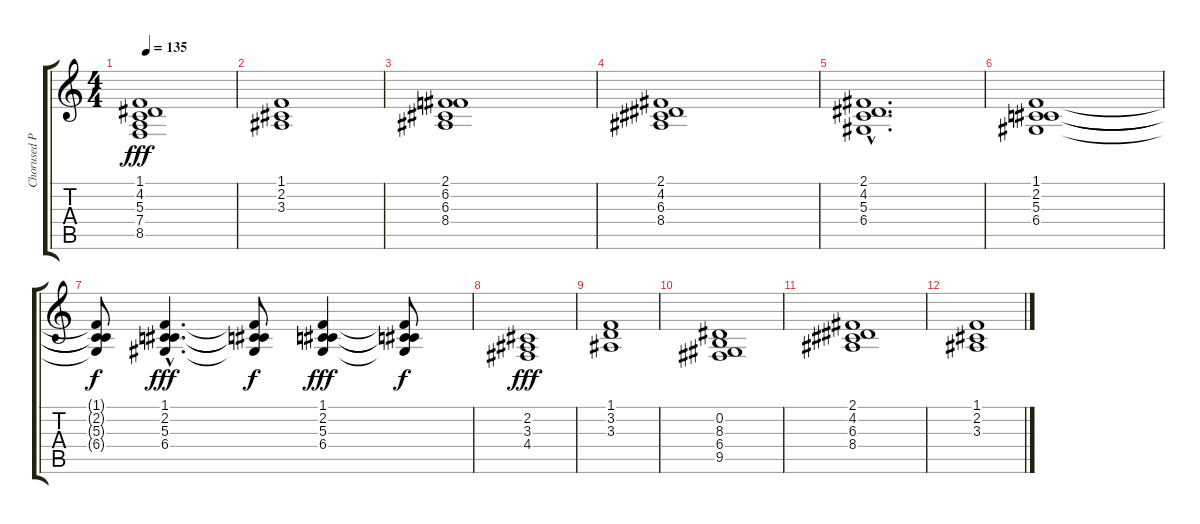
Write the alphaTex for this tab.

\track ("Chorused Piano" "Chorused P") {instrument electricpiano2}
\staff {score tabs}
\tuning (E4 B3 G3 D3 A2 E2) {hide}
\ts (4 4)
\tempo 135
\clef g2
\ks c
(1.1 4.2 5.3 7.4 8.5).1{dy fff} |
(1.1 2.2 3.3).1 |
(2.1 6.2 6.3 8.4).1 |
(2.1 4.2 6.3 8.4).1 |
(2.1{hac} 4.2{hac} 5.3{hac} 6.4{hac}).1{d} |
(1.1 2.2 5.3 6.4).1 |
(1.1{t} 2.2{t} 5.3{t} 6.4{t}).8{dy f} (1.1{hac} 2.2{hac} 5.3{hac} 6.4{hac}).4{d dy fff} (1.1{t} 2.2{t} 5.3{t} 6.4{t}).8{dy f} (1.1 2.2 5.3 6.4).4{dy fff} (1.1{t} 2.2{t} 5.3{t} 6.4{t}).8{dy f} |
(2.2 3.3 4.4).1{dy fff} |
(1.1 3.2 3.3).1 |
(0.2 8.3 6.4 9.5).1 |
(2.1 4.2 6.3 8.4).1 |
(1.1 2.2 3.3).1
